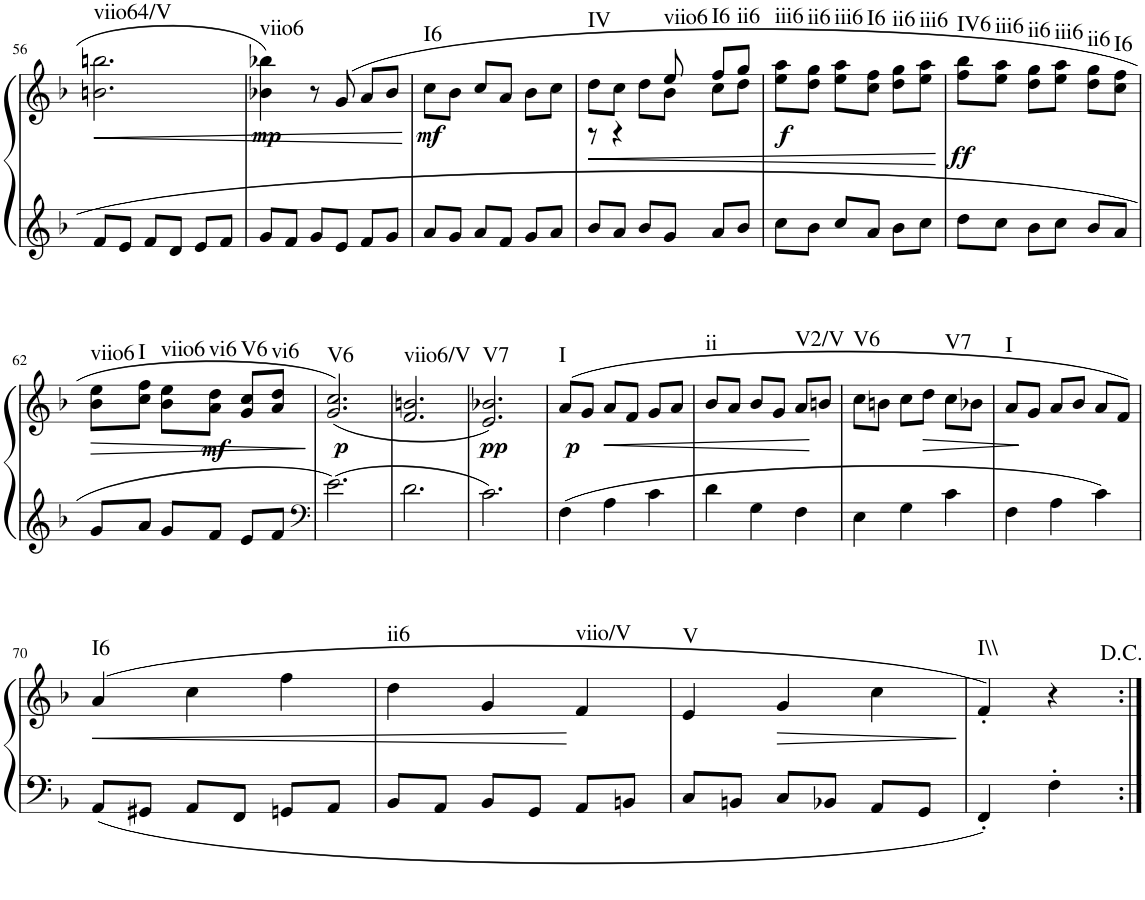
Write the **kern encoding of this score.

**kern	**kern	**dynam	**harte
*part1	*part1	*part1	*part1
*staff2	*staff1	*staff1/2	*
*I"Piano	*	*	*
*I'Pno	*	*	*
!!LO:PB:g=z
*clefG2	*clefG2	*	*
*k[b-]	*k[b-]	*	*
*F:	*F:	*	*
*M3/4	*M3/4	*	*
=56	=56	=56	=56
!	!	!LO:HP:b	!LO:H:kt=viio64/V
8f/L	2.bn\ 2.bbn\	<	N
8e/J	.	.	.
8f/L	.	.	.
8d/J	.	.	.
8e/L	.	.	.
8f/J	.	.	.
=57	=57	=57	=57
!	!	!LO:DY:b	!LO:H:kt=viio6
8g/L	4b-X\ 4bb-X\	mp	N
8f/J	.	.	.
8g/L	8r	.	.
8e/J	(8g/	.	.
8f/L	8a/L	.	.
8g/J	8b-/J	.	.
.	.	[	.
=58	=58	=58	=58
!	!	!LO:DY:b	!LO:H:kt=I6
8a/L	8cc\L	mf	N
8g/J	8b-\J	.	.
8a/L	8cc/L	.	.
8f/J	8a/J	.	.
8g/L	8b-\L	.	.
8a/J	8cc\J	.	.
=59	=59	=59	=59
!	!	!LO:HP:b	!LO:H:kt=IV
*	*^	*	*
8b-/L	8dd\L	8r	<	N
8a/J	8cc\J	4r	.	.
8b-/L	8dd\L	.	.	.
!	!	!	!	!LO:H:kt=viio6
8g/J	8b-\J	8ee/	.	N
!	!	!	!	!LO:H:kt=I6
8a/L	8cc\L	8ff/L	.	N
!	!	!	!	!LO:H:kt=ii6
8b-/J	8dd\J	8gg/J	.	N
=60	=60	=60	=60	=60
!	!	!	!LO:DY:b	!LO:H:kt=iii6
*	*v	*v	*	*
8cc\L	8ee\ 8aa\L	f	N
!	!	!	!LO:H:kt=ii6
8b-\J	8dd\ 8gg\J	.	N
!	!	!	!LO:H:kt=iii6
8cc/L	8ee\ 8aa\L	.	N
!	!	!	!LO:H:kt=I6
8a/J	8cc\ 8ff\J	.	N
!	!	!	!LO:H:kt=ii6
8b-\L	8dd\ 8gg\L	.	N
!	!	!	!LO:H:kt=iii6
8cc\J	8ee\ 8aa\J	.	N
.	.	[	.
=61	=61	=61	=61
!	!	!LO:DY:b	!LO:H:kt=IV6
8dd\L	8ff\ 8bb-\L	ff	N
!	!	!	!LO:H:kt=iii6
8cc\J	8ee\ 8aa\J	.	N
!	!	!	!LO:H:kt=ii6
8b-\L	8dd\ 8gg\L	.	N
!	!	!	!LO:H:kt=iii6
8cc\J	8ee\ 8aa\J	.	N
!	!	!	!LO:H:kt=ii6
8b-/L	8dd\ 8gg\L	.	N
!	!	!	!LO:H:kt=I6
8a/J	8cc\ 8ff\J	.	N
!!LO:LB:g=z
=62	=62	=62	=62
!	!	!LO:HP:b	!LO:H:kt=viio6
8g/L	8b-\ 8ee\L	>	N
!	!	!	!LO:H:kt=I
8a/J	8cc\ 8ff\J	.	N
!	!	!	!LO:H:kt=viio6
8g/L	8b-\ 8ee\L	.	N
!	!	!LO:DY:b	!LO:H:kt=vi6
8f/J	8a\ 8dd\J	mf	N
!	!	!	!LO:H:kt=V6
8e/L	8g/ 8cc/L	.	N
!	!	!	!LO:H:kt=vi6
8f/J	8a/ 8dd/J	.	N
.	.	]	.
=63	=63	=63	=63
*clefF4	*	*	*
!	!	!LO:DY:b	!LO:H:kt=V6
2.e\	(2.g/ 2.cc/)	p	N
=64	=64	=64	=64
!	!	!	!LO:H:kt=viio6/V
2.d\	2.f/ 2.bn/	.	N
=65	=65	=65	=65
!	!	!LO:DY:b	!LO:H:kt=V7
2.c\	2.e/ 2.b-X/)	pp	N
=66	=66	=66	=66
!	!	!LO:DY:b	!LO:H:kt=I
4F\	(8a/L	p	N
.	8g/J	.	.
!	!	!LO:HP:b	!
4A\	8a/L	<	.
.	8f/J	.	.
4c\	8g/L	.	.
.	8a/J	.	.
=67	=67	=67	=67
!	!	!	!LO:H:kt=ii
4d\	8b-/L	.	N
.	8a/J	.	.
4G\	8b-/L	.	.
.	8g/J	.	.
!	!	!	!LO:H:kt=V2/V
4F\	8a/L	.	N
.	8bn/J	[	.
=68	=68	=68	=68
!	!	!	!LO:H:kt=V6
4E\	8cc\L	.	N
.	8bn\J	.	.
4G\	8cc\L	.	.
!	!	!LO:HP:b	!
.	8dd\J	>	.
!	!	!	!LO:H:kt=V7
4c\	8cc\L	.	N
.	8b-X\J	.	.
=69	=69	=69	=69
!	!	!	!LO:H:kt=I
4F\	8a/L	.	N
.	8g/J	]	.
4A\	8a/L	.	.
.	8b-/J	.	.
4c\	8a/L	.	.
.	8f/J)	.	.
!!LO:LB:g=z
=70	=70	=70	=70
!	!	!LO:HP:b	!LO:H:kt=I6
8AA/L	(4a/	<	N
8GG#X/J	.	.	.
8AA/L	4cc\	.	.
8FF/J	.	.	.
8GGn/L	4ff\	.	.
8AA/J	.	.	.
=71	=71	=71	=71
!	!	!	!LO:H:kt=ii6
8BB-/L	4dd\	.	N
8AA/J	.	.	.
8BB-/L	4g/	.	.
8GG/J	.	.	.
!	!	!	!LO:H:kt=viio/V
8AA/L	4f/	[	N
8BBn/J	.	.	.
=72	=72	=72	=72
!	!	!	!LO:H:kt=V
8C/L	4e/	.	N
8BBn/J	.	.	.
!	!	!LO:HP:b	!
8C/L	4g/	>	.
8BB-X/J	.	.	.
8AA/L	4cc\	.	.
8GG/J	.	.	.
.	.	]	.
=73	=73	=73	=73
!	!	!	!LO:H:kt=I\\
4FF'/	4f'/)	.	N
4F'\	4r	.	.
=:|!	=:|!	=:|!	=:|!
*-	*-	*-	*-
